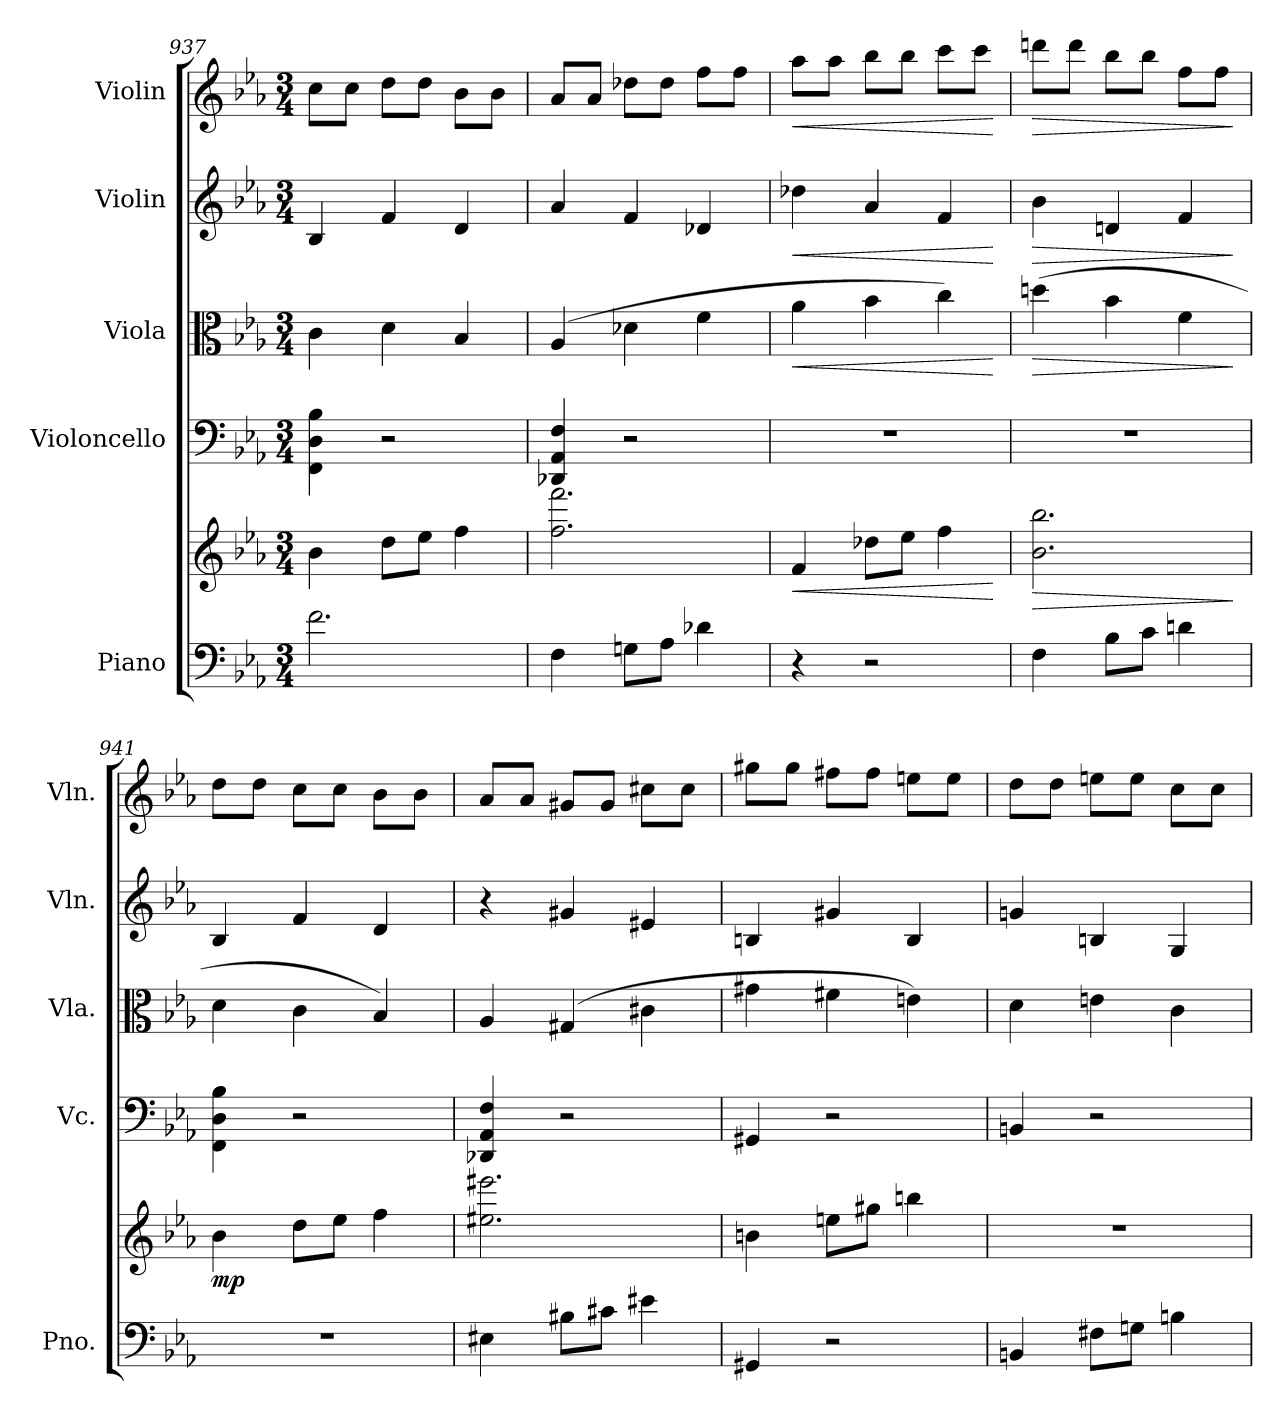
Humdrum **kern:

**kern	**kern	**dynam	**kern	**kern	**dynam	**kern	**dynam	**kern	**dynam
*part5	*part5	*part5	*part4	*part3	*part3	*part2	*part2	*part1	*part1
*staff6	*staff5	*staff5/6	*staff4	*staff3	*staff3	*staff2	*staff2	*staff1	*staff1
*I"Piano	*	*	*I"Violoncello	*I"Viola	*	*I"Violin	*	*I"Violin	*
*I'Pno.	*	*	*I'Vc.	*I'Vla.	*	*I'Vln.	*	*I'Vln.	*
!!LO:LB:g=z
*clefF4	*clefG2	*	*clefF4	*clefC3	*	*clefG2	*	*clefG2	*
*k[b-e-a-]	*k[b-e-a-]	*	*k[b-e-a-]	*k[b-e-a-]	*	*k[b-e-a-]	*	*k[b-e-a-]	*
*M3/4	*M3/4	*	*M3/4	*M3/4	*	*M3/4	*	*M3/4	*
=937	=937	=937	=937	=937	=937	=937	=937	=937	=937
2.f\	4b-\	.	4FF\ 4D\ 4B-\	4c\	.	4B-/	.	8cc\L	.
.	.	.	.	.	.	.	.	8cc\J	.
.	8dd\L	.	2r	4d\	.	4f/	.	8dd\L	.
.	8ee-\J	.	.	.	.	.	.	8dd\J	.
.	4ff\	.	.	4B-/	.	4d/	.	8b-\L	.
.	.	.	.	.	.	.	.	8b-\J	.
=938	=938	=938	=938	=938	=938	=938	=938	=938	=938
4F\	2.ff\ 2.fff\	.	4DD-X/ 4AA-/ 4F/	(4A-/	.	4a-/	.	8a-/L	.
.	.	.	.	.	.	.	.	8a-/J	.
8Gn\L	.	.	2r	4d-X\	.	4f/	.	8dd-X\L	.
8A-\J	.	.	.	.	.	.	.	8dd-\J	.
4d-X\	.	.	.	4f\	.	4d-X/	.	8ff\L	.
.	.	.	.	.	.	.	.	8ff\J	.
=939	=939	=939	=939	=939	=939	=939	=939	=939	=939
!	!	!LO:HP:b	!	!	!LO:HP:b	!	!LO:HP:b	!	!LO:HP:b
4r	4f/	<	2.r	4a-\	<	4dd-X\	<	8aa-\L	<
.	.	.	.	.	.	.	.	8aa-\J	.
2r	8dd-X\L	.	.	4b-\	.	4a-/	.	8bb-\L	.
.	8ee-\J	.	.	.	.	.	.	8bb-\J	.
.	4ff\	.	.	4cc\)	.	4f/	.	8ccc\L	.
.	.	.	.	.	.	.	.	8ccc\J	.
.	.	[	.	.	[	.	[	.	[
=940	=940	=940	=940	=940	=940	=940	=940	=940	=940
!	!	!LO:HP:b	!	!	!LO:HP:b	!	!LO:HP:b	!	!LO:HP:b
4F\	2.b-\ 2.bb-\	>	2.r	(4ddn\	>	4b-\	>	8dddn\L	>
.	.	.	.	.	.	.	.	8ddd\J	.
8B-\L	.	.	.	4b-\	.	4dn/	.	8bb-\L	.
8c\J	.	.	.	.	.	.	.	8bb-\J	.
4dn\	.	.	.	4f\	.	4f/	.	8ff\L	.
.	.	.	.	.	.	.	.	8ff\J	.
.	.	]	.	.	]	.	]	.	]
=941	=941	=941	=941	=941	=941	=941	=941	=941	=941
!	!	!LO:DY:b	!	!	!	!	!	!	!
2.r	4b-\	mp	4FF\ 4D\ 4B-\	4d\	.	4B-/	.	8dd\L	.
.	.	.	.	.	.	.	.	8dd\J	.
.	8dd\L	.	2r	4c\	.	4f/	.	8cc\L	.
.	8ee-\J	.	.	.	.	.	.	8cc\J	.
.	4ff\	.	.	4B-/)	.	4d/	.	8b-\L	.
.	.	.	.	.	.	.	.	8b-\J	.
!!LO:PB:g=z
=942	=942	=942	=942	=942	=942	=942	=942	=942	=942
4E#X\	2.ee#X\ 2.eee#X\	.	4DD-X/ 4AA-/ 4F/	4A-/	.	4r	.	8a-/L	.
.	.	.	.	.	.	.	.	8a-/J	.
8B#X\L	.	.	2r	(4G#X/	.	4g#X/	.	8g#X/L	.
8c#X\J	.	.	.	.	.	.	.	8g#/J	.
4e#X\	.	.	.	4c#X\	.	4e#X/	.	8cc#X\L	.
.	.	.	.	.	.	.	.	8cc#\J	.
=943	=943	=943	=943	=943	=943	=943	=943	=943	=943
4GG#X/	4bn\	.	4GG#X/	4g#X\	.	4Bn/	.	8gg#X\L	.
.	.	.	.	.	.	.	.	8gg#\J	.
2r	8een\L	.	2r	4f#X\	.	4g#X/	.	8ff#X\L	.
.	8gg#X\J	.	.	.	.	.	.	8ff#\J	.
.	4bbn\	.	.	4en\)	.	4B/	.	8een\L	.
.	.	.	.	.	.	.	.	8ee\J	.
=944	=944	=944	=944	=944	=944	=944	=944	=944	=944
4BBn/	2.r	.	4BBn/	4d\	.	4gn/	.	8dd\L	.
.	.	.	.	.	.	.	.	8dd\J	.
8F#X\L	.	.	2r	4en\	.	4Bn/	.	8een\L	.
8Gn\J	.	.	.	.	.	.	.	8ee\J	.
4Bn\	.	.	.	4c\	.	4G/	.	8cc\L	.
.	.	.	.	.	.	.	.	8cc\J	.
=	=	=	=	=	=	=	=	=	=
*-	*-	*-	*-	*-	*-	*-	*-	*-	*-
